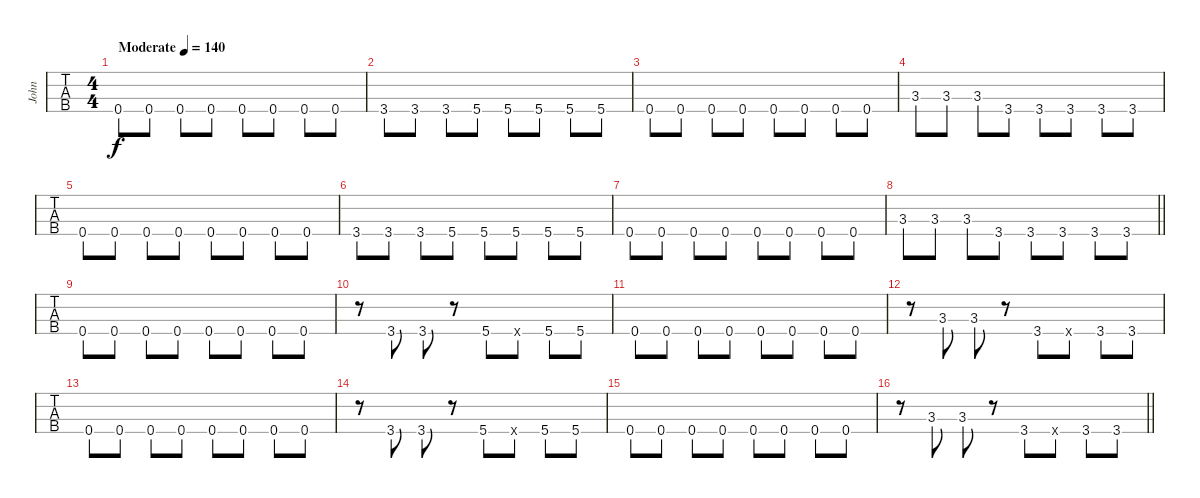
\track ("John" "John") {instrument electricbassfinger}
\staff {tabs}
\tuning (F2 C2 G1 D1) {hide}
\ts (4 4)
\tempo (140 "Moderate")
\clef f4
\ks c
0.4.8{dy f instrument electricbassfinger} 0.4.8 0.4.8 0.4.8 0.4.8 0.4.8 0.4.8 0.4.8 |
3.4.8 3.4.8 3.4.8 5.4.8 5.4.8 5.4.8 5.4.8 5.4.8 |
0.4.8 0.4.8 0.4.8 0.4.8 0.4.8 0.4.8 0.4.8 0.4.8 |
3.3.8 3.3.8 3.3.8 3.4.8 3.4.8 3.4.8 3.4.8 3.4.8 |
0.4.8 0.4.8 0.4.8 0.4.8 0.4.8 0.4.8 0.4.8 0.4.8 |
3.4.8 3.4.8 3.4.8 5.4.8 5.4.8 5.4.8 5.4.8 5.4.8 |
0.4.8 0.4.8 0.4.8 0.4.8 0.4.8 0.4.8 0.4.8 0.4.8 |
\barLineRight lightlight
3.3.8 3.3.8 3.3.8 3.4.8 3.4.8 3.4.8 3.4.8 3.4.8 |
0.4.8 0.4.8 0.4.8 0.4.8 0.4.8 0.4.8 0.4.8 0.4.8 |
r.8 3.4.8 3.4.8 r.8 5.4.8 5.4{x}.8 5.4.8 5.4.8 |
0.4.8 0.4.8 0.4.8 0.4.8 0.4.8 0.4.8 0.4.8 0.4.8 |
r.8 3.3.8 3.3.8 r.8 3.4.8 5.4{x}.8 3.4.8 3.4.8 |
0.4.8 0.4.8 0.4.8 0.4.8 0.4.8 0.4.8 0.4.8 0.4.8 |
r.8 3.4.8 3.4.8 r.8 5.4.8 5.4{x}.8 5.4.8 5.4.8 |
0.4.8 0.4.8 0.4.8 0.4.8 0.4.8 0.4.8 0.4.8 0.4.8 |
\barLineRight lightlight
r.8 3.3.8 3.3.8 r.8 3.4.8 5.4{x}.8 3.4.8 3.4.8
